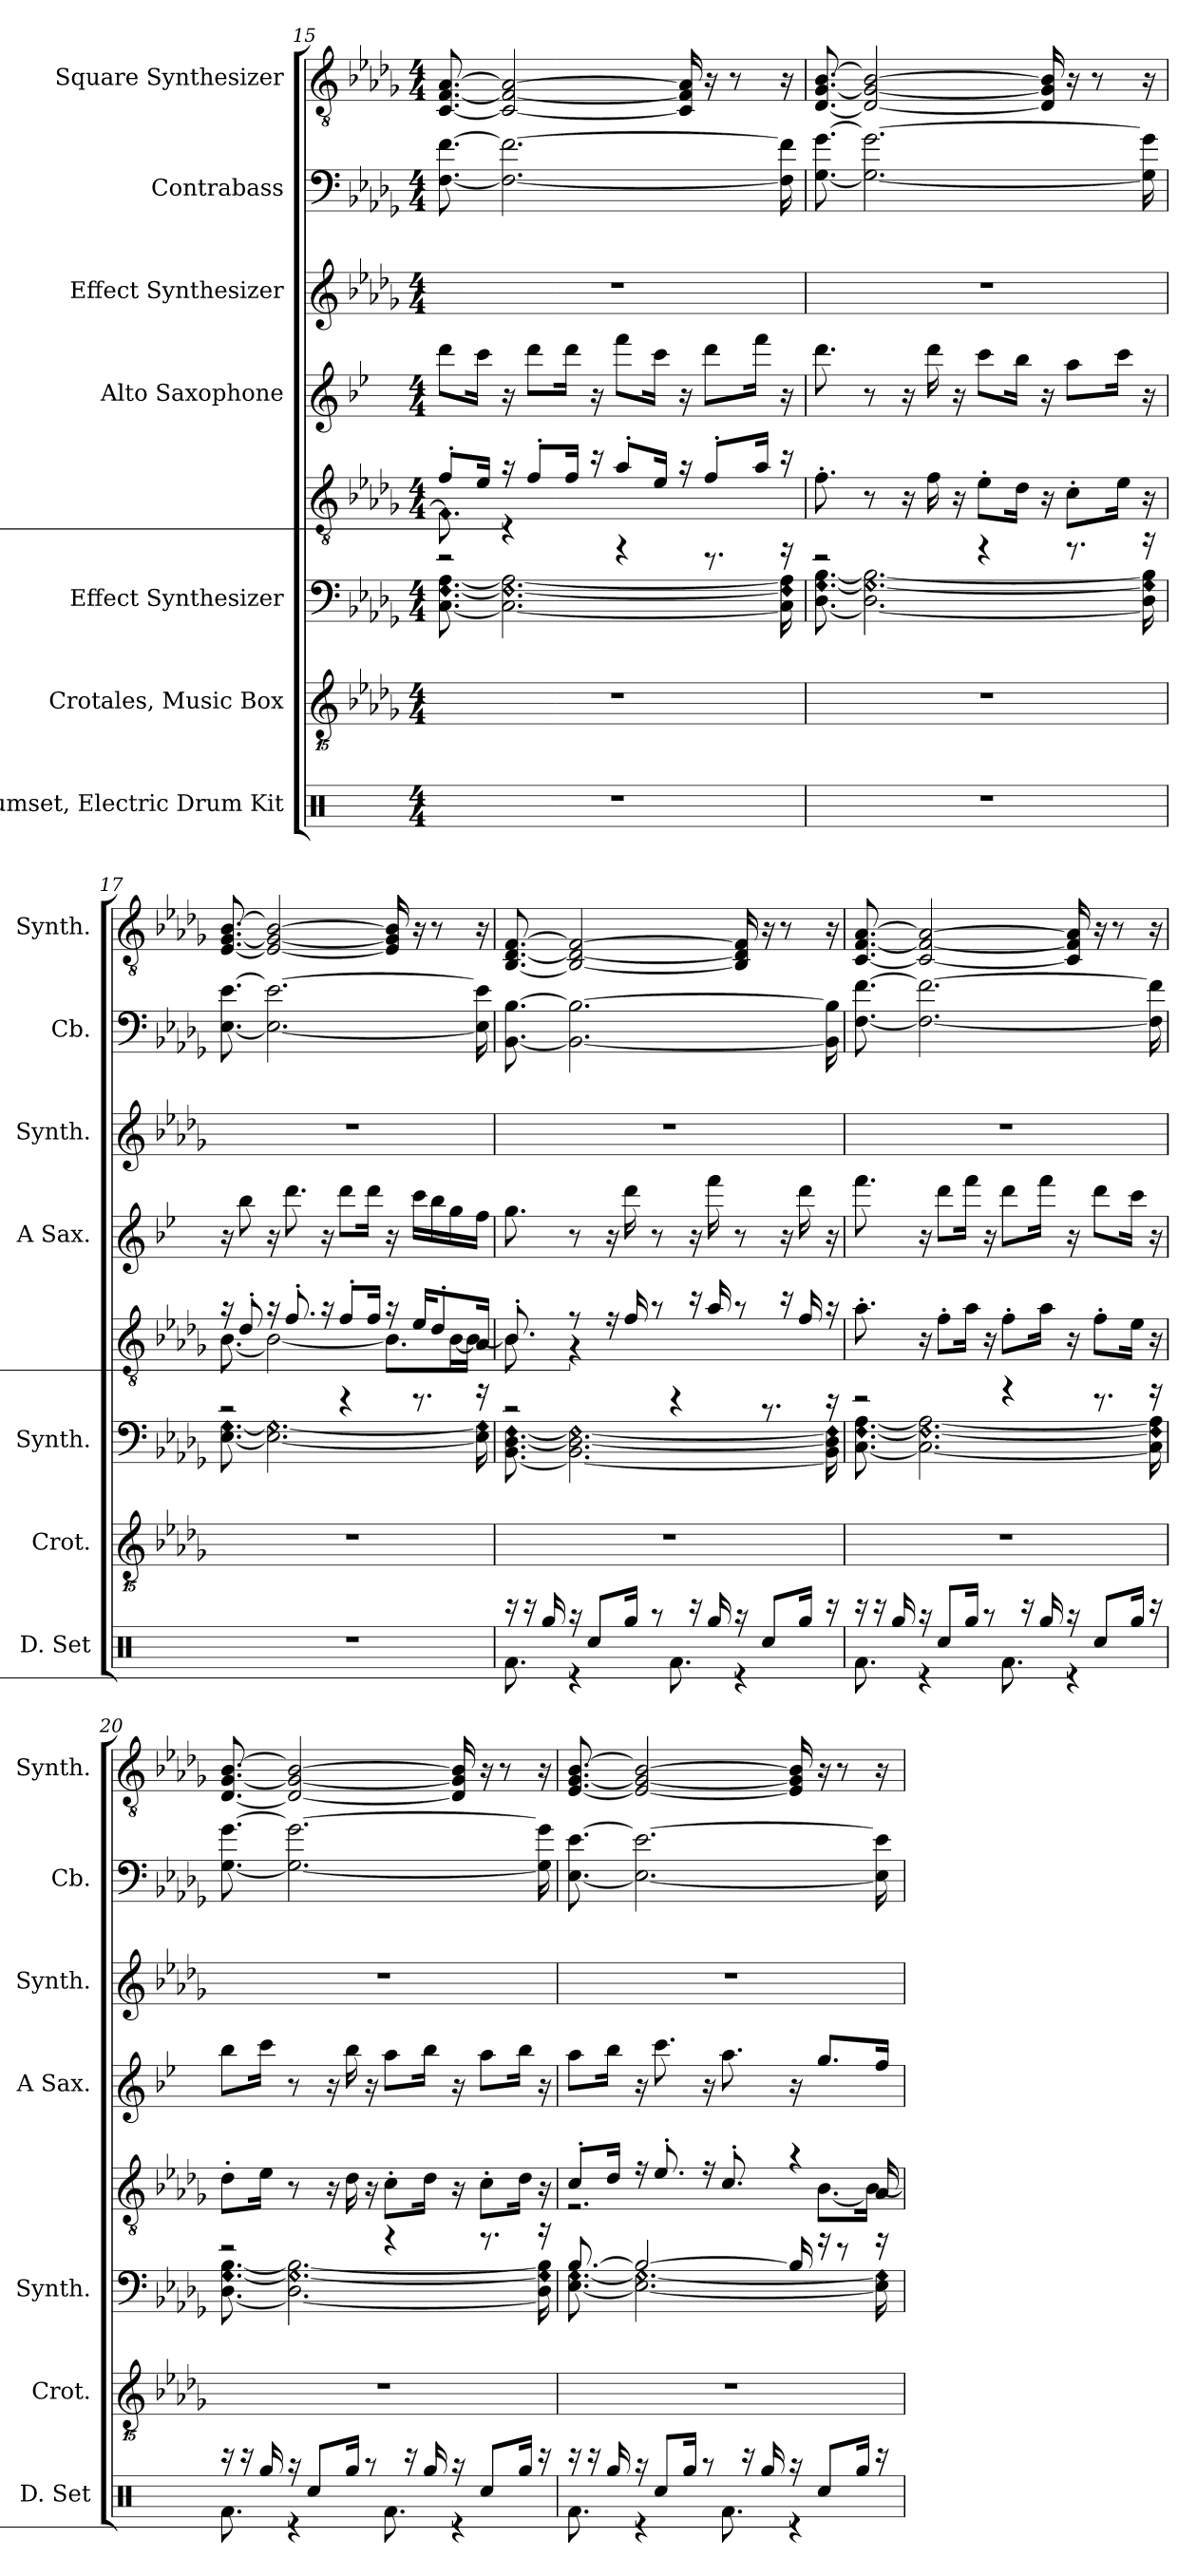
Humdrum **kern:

**kern	**kern	**kern	**kern	**kern	**kern	**kern	**kern
*part7	*part6	*part5	*part5	*part4	*part3	*part2	*part1
*staff8	*staff7	*staff6	*staff5	*staff4	*staff3	*staff2	*staff1
*I"Drumset, Electric Drum Kit	*I"Crotales, Music Box	*I"Effect Synthesizer	*	*I"Alto Saxophone	*I"Effect Synthesizer	*I"Contrabass	*I"Square Synthesizer
*I'D. Set	*I'Crot.	*I'Synth.	*	*I'A Sax.	*I'Synth.	*I'Cb.	*I'Synth.
*clefX	*clefGvv2	*clefF4	*clefGv2	*clefG2	*clefG2	*clefF4	*clefGv2
*	*ITrd-14c-24	*	*	*ITrd5c9	*	*ITrd7c12	*
*k[]	*k[b-e-a-d-g-]	*k[b-e-a-d-g-]	*k[b-e-a-d-g-]	*k[b-e-a-d-g-]	*k[b-e-a-d-g-]	*k[b-e-a-d-g-]	*k[b-e-a-d-g-]
*M4/4	*M4/4	*M4/4	*M4/4	*M4/4	*M4/4	*M4/4	*M4/4
=15	=15	=15	=15	=15	=15	=15	=15
*	*	*^	*^	*	*	*	*
!	!	!	!LO:N:n=2:head=diamond	!	!LO:N:head=diamond	!	!	!	!
1r	1r	2r	[8.C\ [8.F\ [8.A-\	8f'/L	8.F\]	8ff\L	1r	[8.FF\ [8.F\	[8.C/ [8.F/ [8.A-/
.	.	.	.	16e-/Jk	.	16ee-\Jk	.	.	.
!	!	!	!LO:N:n=2:head=diamond	!	!LO:N:vis=2..	!	!	!	!
.	.	.	2.C\_ 2.F\_ 2.A-\_	16r	16%13r	16r	.	2.FF\_ 2.F\_	2C/_ 2F/_ 2A-/_
.	.	.	.	8f'/L	.	8ff\L	.	.	.
.	.	.	.	16f/Jk	.	16ff\Jk	.	.	.
.	.	.	.	16r	.	16r	.	.	.
.	.	4r	.	8a-'/L	.	8aa-\L	.	.	.
.	.	.	.	16e-/Jk	.	16ee-\Jk	.	.	.
.	.	.	.	16r	.	16r	.	.	16C/] 16F/] 16A-/]
.	.	8.r	.	8f'/L	.	8ff\L	.	.	16r
.	.	.	.	.	.	.	.	.	8r
.	.	.	.	16a-/Jk	.	16aa-\Jk	.	.	.
!	!	!	!LO:N:n=2:head=diamond	!	!	!	!	!	!
.	.	16r	16C\] 16F\] 16A-\]	16r	.	16r	.	16FF\] 16F\]	16r
*	*	*	*	*v	*v	*	*	*	*
=16	=16	=16	=16	=16	=16	=16	=16	=16
!	!	!	!LO:N:n=2:head=diamond	!	!	!	!	!
1r	1r	2r	[8.D-\ [8.G-\ [8.B-\	8.f'\	8.ff\	1r	[8.GG-\ [8.G-\	[8.D-/ [8.G-/ [8.B-/
!	!	!	!LO:N:n=2:head=diamond	!	!	!	!	!
.	.	.	2.D-\_ 2.G-\_ 2.B-\_	8r	8r	.	2.GG-\_ 2.G-\_	2D-/_ 2G-/_ 2B-/_
.	.	.	.	16r	16r	.	.	.
.	.	.	.	16f\	16ff\	.	.	.
.	.	.	.	16r	16r	.	.	.
.	.	4r	.	8e-'\L	8ee-\L	.	.	.
.	.	.	.	16d-\Jk	16dd-\Jk	.	.	.
.	.	.	.	16r	16r	.	.	16D-/] 16G-/] 16B-/]
.	.	8.r	.	8c'\L	8cc\L	.	.	16r
.	.	.	.	.	.	.	.	8r
.	.	.	.	16e-\Jk	16ee-\Jk	.	.	.
!	!	!	!LO:N:n=2:head=diamond	!	!	!	!	!
.	.	16r	16D-\] 16G-\] 16B-\]	16r	16r	.	16GG-\] 16G-\]	16r
!!LO:PB:g=z
=17	=17	=17	=17	=17	=17	=17	=17	=17
!	!	!	!LO:N:n=2:head=diamond	!	!	!	!	!
*	*	*	*	*^	*	*	*	*
1r	1r	2r	[8.E-\ [8.G-\	16r	[8.B-\	16r	1r	[8.EE-\ [8.E-\	[8.E-/ [8.G-/ [8.B-/
.	.	.	.	8d-'/	.	8dd-\	.	.	.
!	!	!	!LO:N:n=2:head=diamond	!	!	!	!	!	!
.	.	.	2.E-\_ 2.G-\_	16r	2B-\_	16r	.	2.EE-\_ 2.E-\_	2E-/_ 2G-/_ 2B-/_
.	.	.	.	8.f'/	.	8.ff\	.	.	.
.	.	.	.	16r	.	16r	.	.	.
.	.	4r	.	8f'/L	.	8ff\L	.	.	.
.	.	.	.	16f/Jk	.	16ff\Jk	.	.	.
.	.	.	.	16r	8.B-\L]	16r	.	.	16E-/] 16G-/] 16B-/]
.	.	8.r	.	16e-/KL	.	16ee-\LL	.	.	16r
.	.	.	.	8d-'/	.	16dd-\	.	.	8r
.	.	.	.	.	[16B-\L	16b-\	.	.	.
!	!	!	!LO:N:n=2:head=diamond	!	!	!	!	!	!
.	.	16r	16E-\] 16G-\]	16A-/Jk	16B-\JJ_	16a-\JJ	.	16EE-\] 16E-\]	16r
=18	=18	=18	=18	=18	=18	=18	=18	=18	=18
*^	*	*	*	*	*	*	*	*	*
!	!	!	!	!LO:N:n=3:head=diamond	!	!	!	!	!	!
16r	8.Rf\	1r	2r	[8.BB-\ [8.D-\ [8.F\	8.B-'/	8.B-\]	8.b-\	1r	[8.BBB-\ [8.BB-\	[8.BB-/ [8.D-/ [8.F/
16r	.	.	.	.	.	.	.	.	.	.
16Rgg/	.	.	.	.	.	.	.	.	.	.
!	!LO:N:vis=4.	!	!	!LO:N:n=3:head=diamond	!	!LO:N:vis=2..	!	!	!	!
16r	16%5r	.	.	2.BB-\_ 2.D-\_ 2.F\_	8r	16%13r	8r	.	2.BBB-\_ 2.BB-\_	2BB-/_ 2D-/_ 2F/_
8Rcc/L	.	.	.	.	.	.	.	.	.	.
.	.	.	.	.	16r	.	16r	.	.	.
16Rgg/Jk	.	.	.	.	16f/	.	16ff\	.	.	.
8r	.	.	.	.	8r	.	8r	.	.	.
.	8.Rf\	.	4r	.	.	.	.	.	.	.
16r	.	.	.	.	16r	.	16r	.	.	.
16Rgg/	.	.	.	.	16a-/	.	16aa-\	.	.	.
!	!LO:N:vis=4.	!	!	!	!	!	!	!	!	!
16r	16%5r	.	.	.	8r	.	8r	.	.	16BB-/] 16D-/] 16F/]
8Rcc/L	.	.	8.r	.	.	.	.	.	.	16r
.	.	.	.	.	16r	.	16r	.	.	8r
16Rgg/Jk	.	.	.	.	16f/	.	16ff\	.	.	.
!	!	!	!	!LO:N:n=3:head=diamond	!	!	!	!	!	!
16r	.	.	16r	16BB-\] 16D-\] 16F\]	16r	.	16r	.	16BBB-\] 16BB-\]	16r
*	*	*	*	*	*v	*v	*	*	*	*
!!LO:PB:g=z
=19	=19	=19	=19	=19	=19	=19	=19	=19	=19
!	!	!	!	!LO:N:n=2:head=diamond	!	!	!	!	!
16r	8.Rf\	1r	2r	[8.C\ [8.F\ [8.A-\	8.a-'\	8.aa-\	1r	[8.FF\ [8.F\	[8.C/ [8.F/ [8.A-/
16r	.	.	.	.	.	.	.	.	.
16Rgg/	.	.	.	.	.	.	.	.	.
!	!LO:N:vis=4.	!	!	!LO:N:n=2:head=diamond	!	!	!	!	!
16r	16%5r	.	.	2.C\_ 2.F\_ 2.A-\_	16r	16r	.	2.FF\_ 2.F\_	2C/_ 2F/_ 2A-/_
8Rcc/L	.	.	.	.	8f'\L	8ff\L	.	.	.
16Rgg/Jk	.	.	.	.	16a-\Jk	16aa-\Jk	.	.	.
8r	.	.	.	.	16r	16r	.	.	.
.	8.Rf\	.	4r	.	8f'\L	8ff\L	.	.	.
16r	.	.	.	.	.	.	.	.	.
16Rgg/	.	.	.	.	16a-\Jk	16aa-\Jk	.	.	.
!	!LO:N:vis=4.	!	!	!	!	!	!	!	!
16r	16%5r	.	.	.	16r	16r	.	.	16C/] 16F/] 16A-/]
8Rcc/L	.	.	8.r	.	8f'\L	8ff\L	.	.	16r
.	.	.	.	.	.	.	.	.	8r
16Rgg/Jk	.	.	.	.	16e-\Jk	16ee-\Jk	.	.	.
!	!	!	!	!LO:N:n=2:head=diamond	!	!	!	!	!
16r	.	.	16r	16C\] 16F\] 16A-\]	16r	16r	.	16FF\] 16F\]	16r
=20	=20	=20	=20	=20	=20	=20	=20	=20	=20
!	!	!	!	!LO:N:n=2:head=diamond	!	!	!	!	!
16r	8.Rf\	1r	2r	[8.D-\ [8.G-\ [8.B-\	8d-'\L	8dd-\L	1r	[8.GG-\ [8.G-\	[8.D-/ [8.G-/ [8.B-/
16r	.	.	.	.	.	.	.	.	.
16Rgg/	.	.	.	.	16e-\Jk	16ee-\Jk	.	.	.
!	!LO:N:vis=4.	!	!	!LO:N:n=2:head=diamond	!	!	!	!	!
16r	16%5r	.	.	2.D-\_ 2.G-\_ 2.B-\_	8r	8r	.	2.GG-\_ 2.G-\_	2D-/_ 2G-/_ 2B-/_
8Rcc/L	.	.	.	.	.	.	.	.	.
.	.	.	.	.	16r	16r	.	.	.
16Rgg/Jk	.	.	.	.	16d-\	16dd-\	.	.	.
8r	.	.	.	.	16r	16r	.	.	.
.	8.Rf\	.	4r	.	8c'\L	8cc\L	.	.	.
16r	.	.	.	.	.	.	.	.	.
16Rgg/	.	.	.	.	16d-\Jk	16dd-\Jk	.	.	.
!	!LO:N:vis=4.	!	!	!	!	!	!	!	!
16r	16%5r	.	.	.	16r	16r	.	.	16D-/] 16G-/] 16B-/]
8Rcc/L	.	.	8.r	.	8c'\L	8cc\L	.	.	16r
.	.	.	.	.	.	.	.	.	8r
16Rgg/Jk	.	.	.	.	16d-\Jk	16dd-\Jk	.	.	.
!	!	!	!	!LO:N:n=2:head=diamond	!	!	!	!	!
16r	.	.	16r	16D-\] 16G-\] 16B-\]	16r	16r	.	16GG-\] 16G-\]	16r
!!LO:PB:g=z
=21	=21	=21	=21	=21	=21	=21	=21	=21	=21
!	!	!	!	!LO:N:n=2:head=diamond	!	!	!	!	!
*	*	*	*	*	*^	*	*	*	*
16r	8.Rf\	1r	[8.B-/	[8.E-\ [8.G-\	8c'/L	2.r	8cc\L	1r	[8.EE-\ [8.E-\	[8.E-/ [8.G-/ [8.B-/
16r	.	.	.	.	.	.	.	.	.	.
16Rgg/	.	.	.	.	16d-/Jk	.	16dd-\Jk	.	.	.
!	!LO:N:vis=4.	!	!	!LO:N:n=2:head=diamond	!	!	!	!	!	!
16r	16%5r	.	2B-/_	2.E-\_ 2.G-\_	16r	.	16r	.	2.EE-\_ 2.E-\_	2E-/_ 2G-/_ 2B-/_
8Rcc/L	.	.	.	.	8.e-'/	.	8.ee-\	.	.	.
16Rgg/Jk	.	.	.	.	.	.	.	.	.	.
8r	.	.	.	.	16r	.	16r	.	.	.
.	8.Rf\	.	.	.	8.c'/	.	8.cc\	.	.	.
16r	.	.	.	.	.	.	.	.	.	.
16Rgg/	.	.	.	.	.	.	.	.	.	.
!	!LO:N:vis=4.	!	!	!	!	!	!	!	!	!
16r	16%5r	.	16B-/]	.	4r	.	16r	.	.	16E-/] 16G-/] 16B-/]
8Rcc/L	.	.	16r	.	.	[8.B-\L	8.b-/L	.	.	16r
.	.	.	8r	.	.	.	.	.	.	8r
16Rgg/Jk	.	.	.	.	.	.	.	.	.	.
!	!	!	!	!LO:N:n=2:head=diamond	!	!	!	!	!	!
16r	.	.	16r	16E-\] 16G-\]	16A-/	16B-\Jk_	16a-/Jk	.	16EE-\] 16E-\]	16r
*	*	*	*v	*v	*	*	*	*	*	*
*v	*v	*	*	*v	*v	*	*	*	*
=	=	=	=	=	=	=	=
*-	*-	*-	*-	*-	*-	*-	*-
